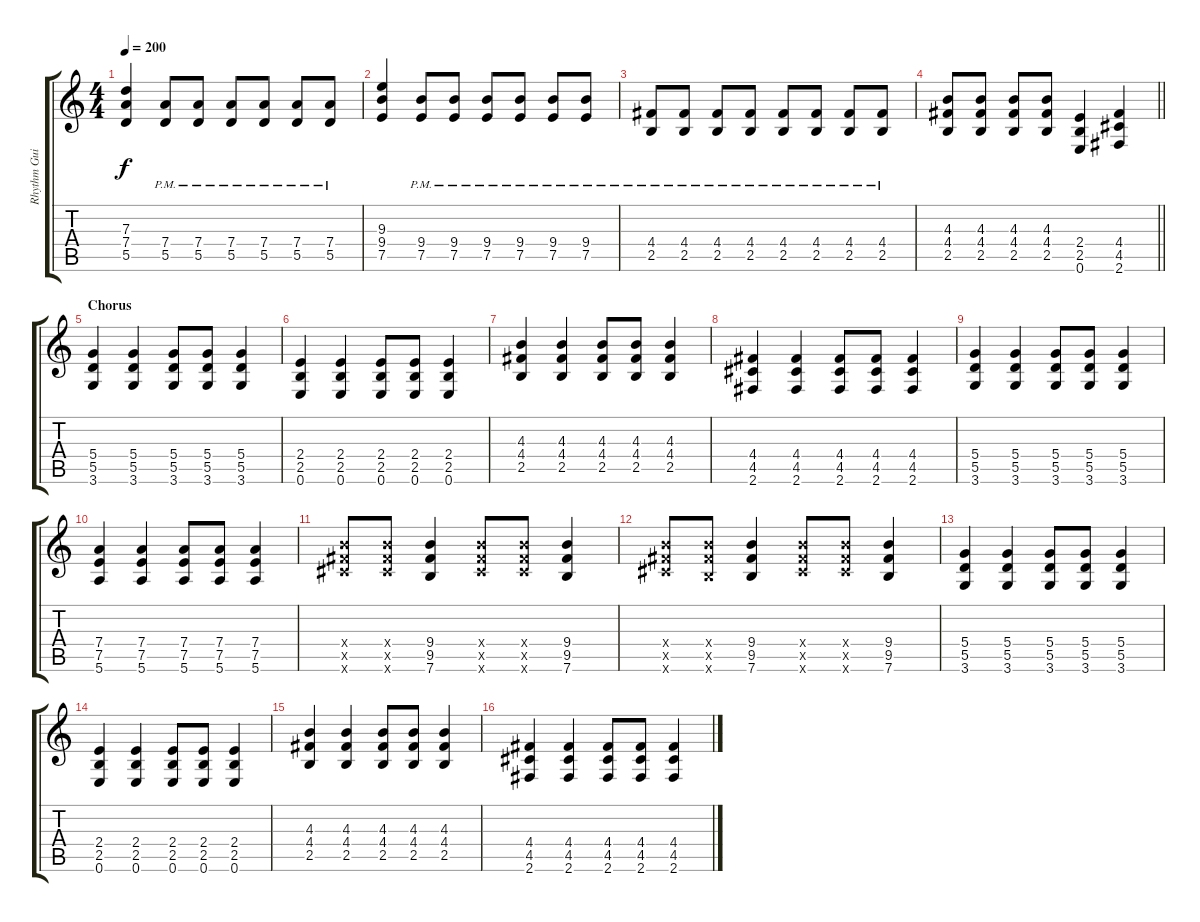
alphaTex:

\track ("Rhythm Guitar 1" "Rhythm Gui") {instrument acousticguitarsteel}
\staff {score tabs}
\tuning (E4 B3 G3 D3 A2 E2) {hide}
\ts (4 4)
\tempo 200
\clef g2
\ks c
(7.3 7.4 5.5).4{dy f} (7.4{pm} 5.5{pm}).8 (7.4{pm} 5.5{pm}).8 (7.4{pm} 5.5{pm}).8 (7.4{pm} 5.5{pm}).8 (7.4{pm} 5.5{pm}).8 (7.4{pm} 5.5{pm}).8 |
(9.3 9.4 7.5).4 (9.4{pm} 7.5{pm}).8 (9.4{pm} 7.5{pm}).8 (9.4{pm} 7.5{pm}).8 (9.4{pm} 7.5{pm}).8 (9.4{pm} 7.5{pm}).8 (9.4{pm} 7.5{pm}).8 |
(4.4{pm} 2.5{pm}).8{instrument overdrivenguitar} (4.4{pm} 2.5{pm}).8 (4.4{pm} 2.5{pm}).8 (4.4{pm} 2.5{pm}).8 (4.4{pm} 2.5{pm}).8 (4.4{pm} 2.5{pm}).8 (4.4{pm} 2.5{pm}).8 (4.4{pm} 2.5{pm}).8 |
\barLineRight lightlight
(4.3 4.4 2.5).8{instrument overdrivenguitar} (4.3 4.4 2.5).8 (4.3 4.4 2.5).8 (4.3 4.4 2.5).8 (2.4 2.5 0.6).4 (4.4 4.5 2.6).4 |
\section ("" "Chorus")
(5.4 5.5 3.6).4 (5.4 5.5 3.6).4 (5.4 5.5 3.6).8 (5.4 5.5 3.6).8 (5.4 5.5 3.6).4 |
(2.4 2.5 0.6).4 (2.4 2.5 0.6).4 (2.4 2.5 0.6).8 (2.4 2.5 0.6).8 (2.4 2.5 0.6).4 |
(4.3 4.4 2.5).4 (4.3 4.4 2.5).4 (4.3 4.4 2.5).8 (4.3 4.4 2.5).8 (4.3 4.4 2.5).4 |
(4.4 4.5 2.6).4 (4.4 4.5 2.6).4 (4.4 4.5 2.6).8 (4.4 4.5 2.6).8 (4.4 4.5 2.6).4 |
(5.4 5.5 3.6).4 (5.4 5.5 3.6).4 (5.4 5.5 3.6).8 (5.4 5.5 3.6).8 (5.4 5.5 3.6).4 |
(7.4 7.5 5.6).4 (7.4 7.5 5.6).4 (7.4 7.5 5.6).8 (7.4 7.5 5.6).8 (7.4 7.5 5.6).4 |
(9.4{x} 9.5{x} 9.6{x}).8 (9.4{x} 9.5{x} 9.6{x}).8 (9.4 9.5 7.6).4 (9.4{x} 9.5{x} 9.6{x}).8 (9.4{x} 9.5{x} 9.6{x}).8 (9.4 9.5 7.6).4 |
(9.4{x} 9.5{x} 9.6{x}).8 (9.4{x} 9.5{x} 7.6{x}).8 (9.4 9.5 7.6).4 (9.4{x} 9.5{x} 9.6{x}).8 (9.4{x} 9.5{x} 9.6{x}).8 (9.4 9.5 7.6).4 |
(5.4 5.5 3.6).4 (5.4 5.5 3.6).4 (5.4 5.5 3.6).8 (5.4 5.5 3.6).8 (5.4 5.5 3.6).4 |
(2.4 2.5 0.6).4 (2.4 2.5 0.6).4 (2.4 2.5 0.6).8 (2.4 2.5 0.6).8 (2.4 2.5 0.6).4 |
(4.3 4.4 2.5).4 (4.3 4.4 2.5).4 (4.3 4.4 2.5).8 (4.3 4.4 2.5).8 (4.3 4.4 2.5).4 |
(4.4 4.5 2.6).4 (4.4 4.5 2.6).4 (4.4 4.5 2.6).8 (4.4 4.5 2.6).8 (4.4 4.5 2.6).4
